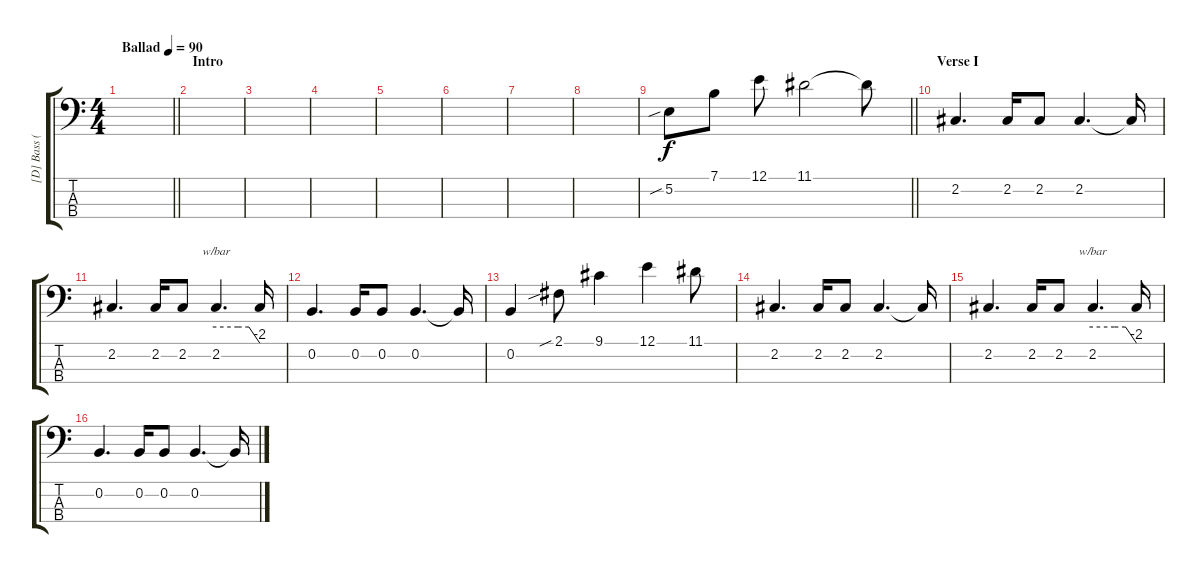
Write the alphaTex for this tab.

\track ("[D] Bass (Denver) " "[D] Bass (") {instrument electricbassfinger}
\staff {score tabs}
\tuning (E2 B1 Gb1 B0) {hide}
\ts (4 4)
\tempo (90 "Ballad")
\clef f4
\barLineRight lightlight
\ks c
|
\section ("" "Intro")
|
|
|
|
|
|
|
\barLineRight lightlight
5.2{sib}.8 7.1.8 12.1.8 11.1.2 11.1{t}.8 |
\section ("" "Verse I")
2.2.4{d} 2.2.16 2.2.8 2.2.4{d} 2.2{t}.16 |
2.2.4{d} 2.2.16 2.2.8 2.2.4{d tbe (custom default 0 0 30 0 45 0 60 -8)} 2.2{t}.16 |
0.2.4{d} 0.2.16 0.2.8 0.2.4{d} 0.2{t}.16 |
0.2.4 2.1{sib}.8 9.1.4 12.1.4 11.1.8 |
2.2.4{d} 2.2.16 2.2.8 2.2.4{d} 2.2{t}.16 |
2.2.4{d} 2.2.16 2.2.8 2.2.4{d tbe (custom default 0 0 30 0 45 0 60 -8)} 2.2{t}.16 |
0.2.4{d} 0.2.16 0.2.8 0.2.4{d} 0.2{t}.16
